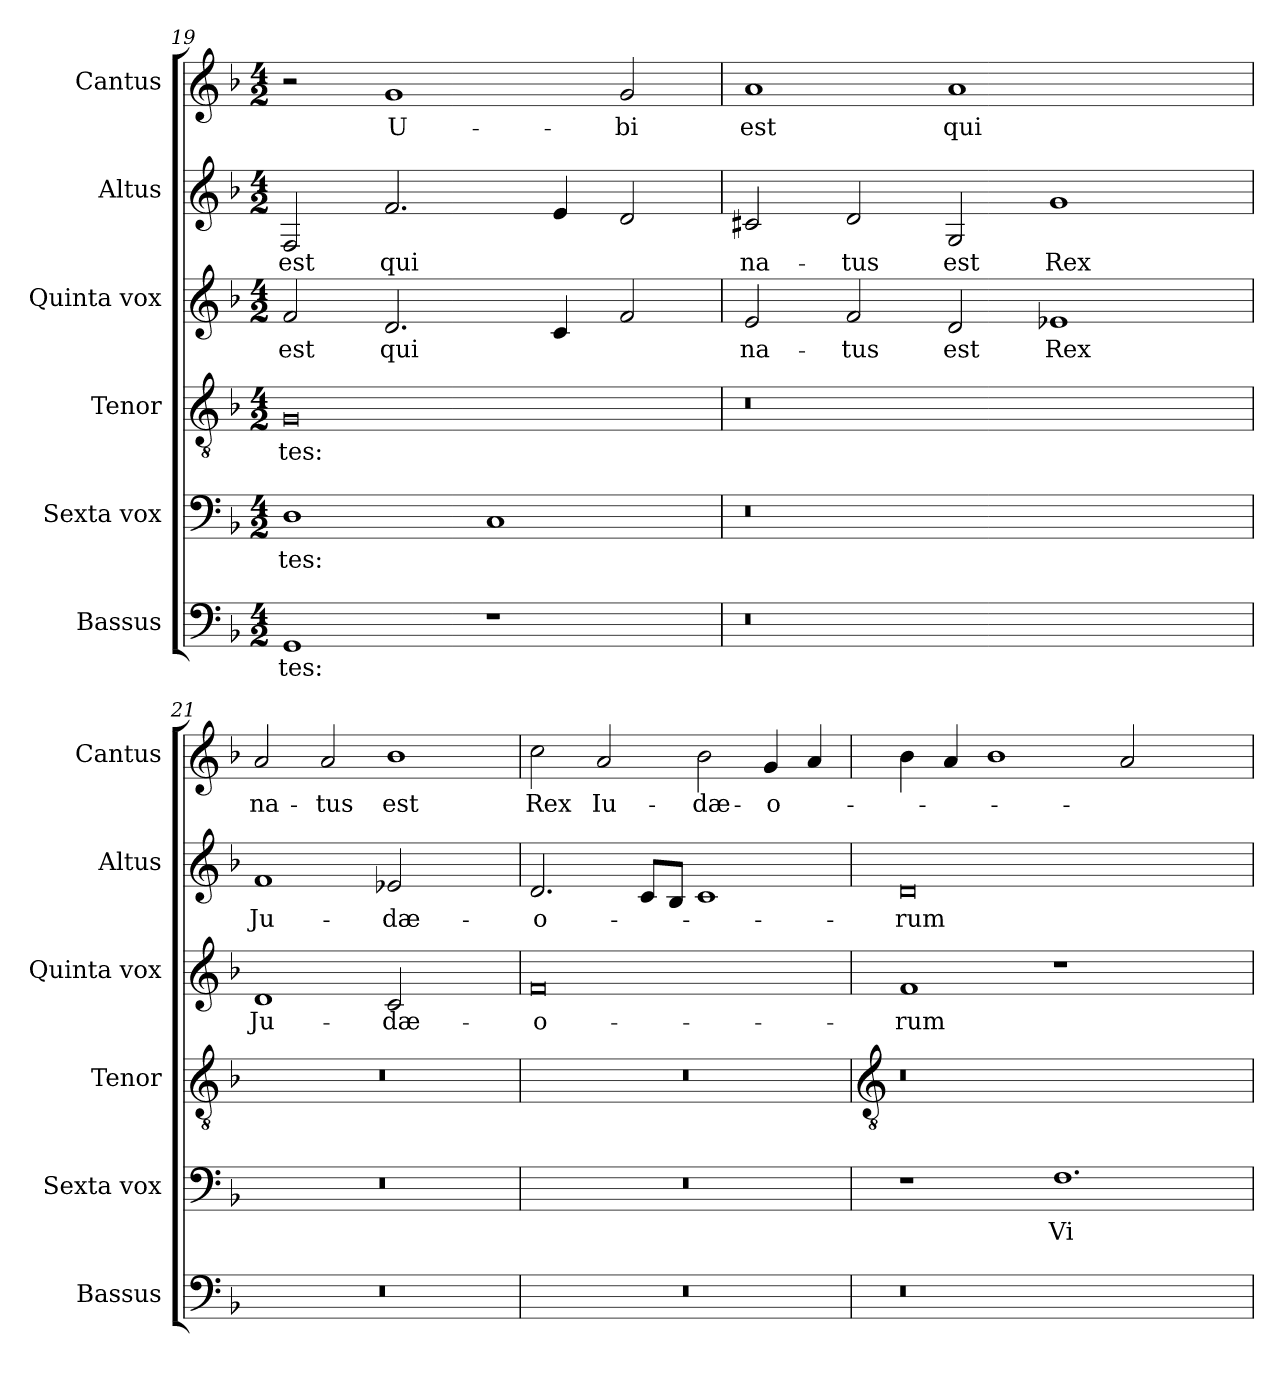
**kern	**text	**kern	**text	**kern	**text	**kern	**text	**kern	**text	**kern	**text
*part6	*part6	*part5	*part5	*part4	*part4	*part3	*part3	*part2	*part2	*part1	*part1
*staff6	*staff6	*staff5	*staff5	*staff4	*staff4	*staff3	*staff3	*staff2	*staff2	*staff1	*staff1
*I"Bassus	*	*I"Sexta vox	*	*I"Tenor	*	*I"Quinta vox	*	*I"Altus	*	*I"Cantus	*
*I'Bassus	*	*I'Sexta vox	*	*I'Tenor	*	*I'Quinta vox	*	*I'Altus	*	*I'Cantus	*
*clefF4	*	*clefF4	*	*clefGv2	*	*clefG2	*	*clefG2	*	*clefG2	*
*k[b-]	*	*k[b-]	*	*k[b-]	*	*k[b-]	*	*k[b-]	*	*k[b-]	*
*F:	*	*F:	*	*F:	*	*F:	*	*F:	*	*F:	*
*M4/2	*	*M4/2	*	*M4/2	*	*M4/2	*	*M4/2	*	*M4/2	*
=19	=19	=19	=19	=19	=19	=19	=19	=19	=19	=19	=19
!	!LO:LY:b	!	!LO:LY:b	!	!LO:LY:b	!	!LO:LY:b	!	!LO:LY:b	!	!
1GG	-tes:	1D	tes:	0G	-tes:	2f	est	2F	est	2r	.
!	!	!	!	!	!	!	!LO:LY:b	!	!LO:LY:b	!	!LO:LY:b
.	.	.	.	.	.	2.d	qui	2.f	qui	1g	U-
1r	.	1C	.	.	.	.	.	.	.	.	.
.	.	.	.	.	.	4c	.	4e	.	.	.
!	!	!	!	!	!	!	!	!	!	!	!LO:LY:b
.	.	.	.	.	.	2f	.	2d	.	2g	-bi
=20	=20	=20	=20	=20	=20	=20	=20	=20	=20	=20	=20
!	!	!	!	!	!	!	!LO:LY:b	!	!LO:LY:b	!	!LO:LY:b
0r	.	0r	.	0r	.	2e	na-	2c#X	na-	1a	est
!	!	!	!	!	!	!	!LO:LY:b	!	!LO:LY:b	!	!
.	.	.	.	.	.	2f	-tus	2d	-tus	.	.
!	!	!	!	!	!	!	!LO:LY:b	!	!LO:LY:b	!	!LO:LY:b
.	.	.	.	.	.	2d	est	2G	est	1a	qui
!	!	!	!	!	!	!	!LO:LY:b	!	!LO:LY:b	!	!
.	.	.	.	.	.	1e-X	Rex	1g	Rex	.	.
2ryy	.	2ryy	.	2ryy	.	.	.	.	.	2ryy	.
=21	=21	=21	=21	=21	=21	=21	=21	=21	=21	=21	=21
!	!	!	!	!	!	!	!LO:LY:b	!	!LO:LY:b	!	!LO:LY:b
0r	.	0r	.	0r	.	1d	Ju-	1f	Ju-	2a	na-
!	!	!	!	!	!	!	!	!	!	!	!LO:LY:b
.	.	.	.	.	.	.	.	.	.	2a	-tus
!	!	!	!	!	!	!	!LO:LY:b	!	!LO:LY:b	!	!LO:LY:b
.	.	.	.	.	.	2c	-dæ-	2e-X	-dæ-	1b-	est
.	.	.	.	.	.	2ryy	.	2ryy	.	.	.
!!LO:LB:g=z
=22	=22	=22	=22	=22	=22	=22	=22	=22	=22	=22	=22
!	!	!	!	!	!	!	!LO:LY:b	!	!LO:LY:b	!	!LO:LY:b
0r	.	0r	.	0r	.	0f	-o-	2.d	-o-	2cc	Rex
!	!	!	!	!	!	!	!	!	!	!	!LO:LY:b
.	.	.	.	.	.	.	.	.	.	2a	Iu-
.	.	.	.	.	.	.	.	8cL	.	.	.
.	.	.	.	.	.	.	.	8B-J	.	.	.
!	!	!	!	!	!	!	!	!	!	!	!LO:LY:b
.	.	.	.	.	.	.	.	1c	.	2b-	-dæ-
!	!	!	!	!	!	!	!	!	!	!	!LO:LY:b
.	.	.	.	.	.	.	.	.	.	4g	-o-
.	.	.	.	.	.	.	.	.	.	4a	.
!!LO:LB:g=z
=23	=23	=23	=23	=23	=23	=23	=23	=23	=23	=23	=23
*	*	*	*	*clefGv2	*	*	*	*	*	*	*
!	!	!	!	!	!	!	!LO:LY:b	!	!LO:LY:b	!	!
0r	.	1r	.	0r	.	1f	-rum	0d	-rum	4b-	.
.	.	.	.	.	.	.	.	.	.	4a	.
.	.	.	.	.	.	.	.	.	.	1b-	.
!	!	!	!LO:LY:b	!	!	!	!	!	!	!	!
.	.	1.F	Vi-	.	.	1r	.	.	.	.	.
.	.	.	.	.	.	.	.	.	.	2a	.
2ryy	.	.	.	2ryy	.	2ryy	.	2ryy	.	2ryy	.
=	=	=	=	=	=	=	=	=	=	=	=
*-	*-	*-	*-	*-	*-	*-	*-	*-	*-	*-	*-
